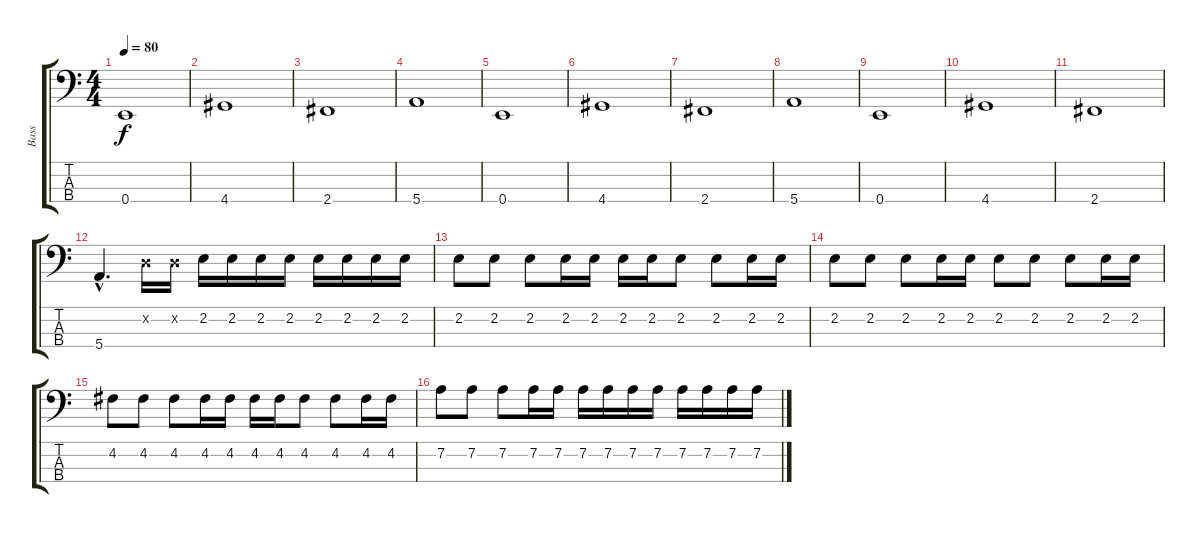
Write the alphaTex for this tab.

\track ("Bass" "Bass") {instrument electricbassfinger}
\staff {score tabs}
\tuning (G2 D2 A1 E1) {hide}
\ts (4 4)
\tempo 80
\clef f4
\ks c
0.4.1{dy f} |
4.4.1 |
2.4.1 |
5.4.1 |
0.4.1 |
4.4.1 |
2.4.1 |
5.4.1 |
0.4.1 |
4.4.1 |
2.4.1 |
5.4{hac}.4{d} 0.2{x}.16 0.2{x}.16 2.2.16 2.2.16 2.2.16 2.2.16 2.2.16 2.2.16 2.2.16 2.2.16 |
2.2.8 2.2.8 2.2.8 2.2.16 2.2.16 2.2.16 2.2.16 2.2.8 2.2.8 2.2.16 2.2.16 |
2.2.8 2.2.8 2.2.8 2.2.16 2.2.16 2.2.8 2.2.8 2.2.8 2.2.16 2.2.16 |
4.2.8 4.2.8 4.2.8 4.2.16 4.2.16 4.2.16 4.2.16 4.2.8 4.2.8 4.2.16 4.2.16 |
7.2.8 7.2.8 7.2.8 7.2.16 7.2.16 7.2.16 7.2.16 7.2.16 7.2.16 7.2.16 7.2.16 7.2.16 7.2.16
